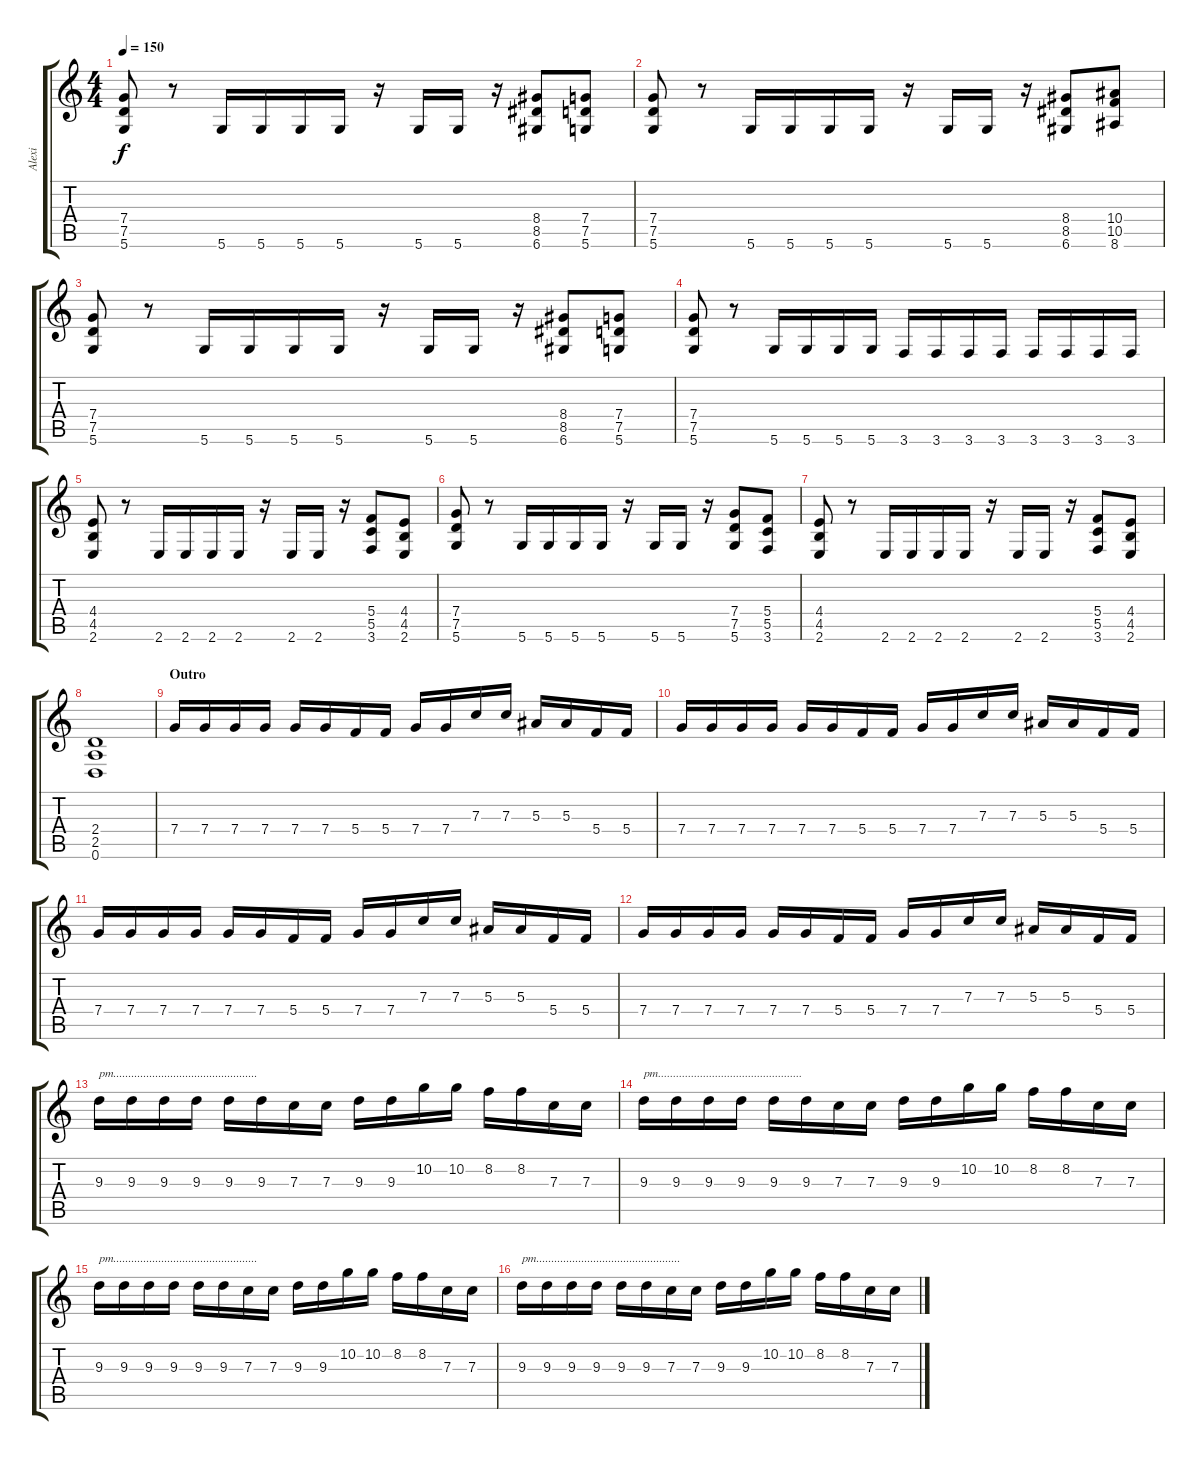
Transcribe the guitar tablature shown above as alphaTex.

\track ("Alexi" "Alexi") {instrument overdrivenguitar}
\staff {score tabs}
\tuning (D4 A3 F3 C3 G2 D2) {hide}
\ts (4 4)
\tempo 150
\clef g2
\ks c
(7.4 7.5 5.6).8{dy f} r.8 5.6.16 5.6.16 5.6.16 5.6.16 r.16 5.6.16 5.6.16 r.16 (8.4 8.5 6.6).8 (7.4 7.5 5.6).8 |
(7.4 7.5 5.6).8 r.8 5.6.16 5.6.16 5.6.16 5.6.16 r.16 5.6.16 5.6.16 r.16 (8.4 8.5 6.6).8 (10.4 10.5 8.6).8 |
(7.4 7.5 5.6).8 r.8 5.6.16 5.6.16 5.6.16 5.6.16 r.16 5.6.16 5.6.16 r.16 (8.4 8.5 6.6).8 (7.4 7.5 5.6).8 |
(7.4 7.5 5.6).8 r.8 5.6.16 5.6.16 5.6.16 5.6.16 3.6.16 3.6.16 3.6.16 3.6.16 3.6.16 3.6.16 3.6.16 3.6.16 |
(4.4 4.5 2.6).8 r.8 2.6.16 2.6.16 2.6.16 2.6.16 r.16 2.6.16 2.6.16 r.16 (5.4 5.5 3.6).8 (4.4 4.5 2.6).8 |
(7.4 7.5 5.6).8 r.8 5.6.16 5.6.16 5.6.16 5.6.16 r.16 5.6.16 5.6.16 r.16 (7.4 7.5 5.6).8 (5.4 5.5 3.6).8 |
(4.4 4.5 2.6).8 r.8 2.6.16 2.6.16 2.6.16 2.6.16 r.16 2.6.16 2.6.16 r.16 (5.4 5.5 3.6).8 (4.4 4.5 2.6).8 |
(2.4 2.5 0.6).1 |
\section ("" "Outro")
7.4.16 7.4.16 7.4.16 7.4.16 7.4.16 7.4.16 5.4.16 5.4.16 7.4.16 7.4.16 7.3.16 7.3.16 5.3.16 5.3.16 5.4.16 5.4.16 |
7.4.16 7.4.16 7.4.16 7.4.16 7.4.16 7.4.16 5.4.16 5.4.16 7.4.16 7.4.16 7.3.16 7.3.16 5.3.16 5.3.16 5.4.16 5.4.16 |
7.4.16 7.4.16 7.4.16 7.4.16 7.4.16 7.4.16 5.4.16 5.4.16 7.4.16 7.4.16 7.3.16 7.3.16 5.3.16 5.3.16 5.4.16 5.4.16 |
7.4.16 7.4.16 7.4.16 7.4.16 7.4.16 7.4.16 5.4.16 5.4.16 7.4.16 7.4.16 7.3.16 7.3.16 5.3.16 5.3.16 5.4.16 5.4.16 |
9.3.16{txt "pm................................................"} 9.3.16 9.3.16 9.3.16 9.3.16 9.3.16 7.3.16 7.3.16 9.3.16 9.3.16 10.2.16 10.2.16 8.2.16 8.2.16 7.3.16 7.3.16 |
9.3.16{txt "pm................................................"} 9.3.16 9.3.16 9.3.16 9.3.16 9.3.16 7.3.16 7.3.16 9.3.16 9.3.16 10.2.16 10.2.16 8.2.16 8.2.16 7.3.16 7.3.16 |
9.3.16{txt "pm................................................"} 9.3.16 9.3.16 9.3.16 9.3.16 9.3.16 7.3.16 7.3.16 9.3.16 9.3.16 10.2.16 10.2.16 8.2.16 8.2.16 7.3.16 7.3.16 |
9.3.16{txt "pm................................................"} 9.3.16 9.3.16 9.3.16 9.3.16 9.3.16 7.3.16 7.3.16 9.3.16 9.3.16 10.2.16 10.2.16 8.2.16 8.2.16 7.3.16 7.3.16
